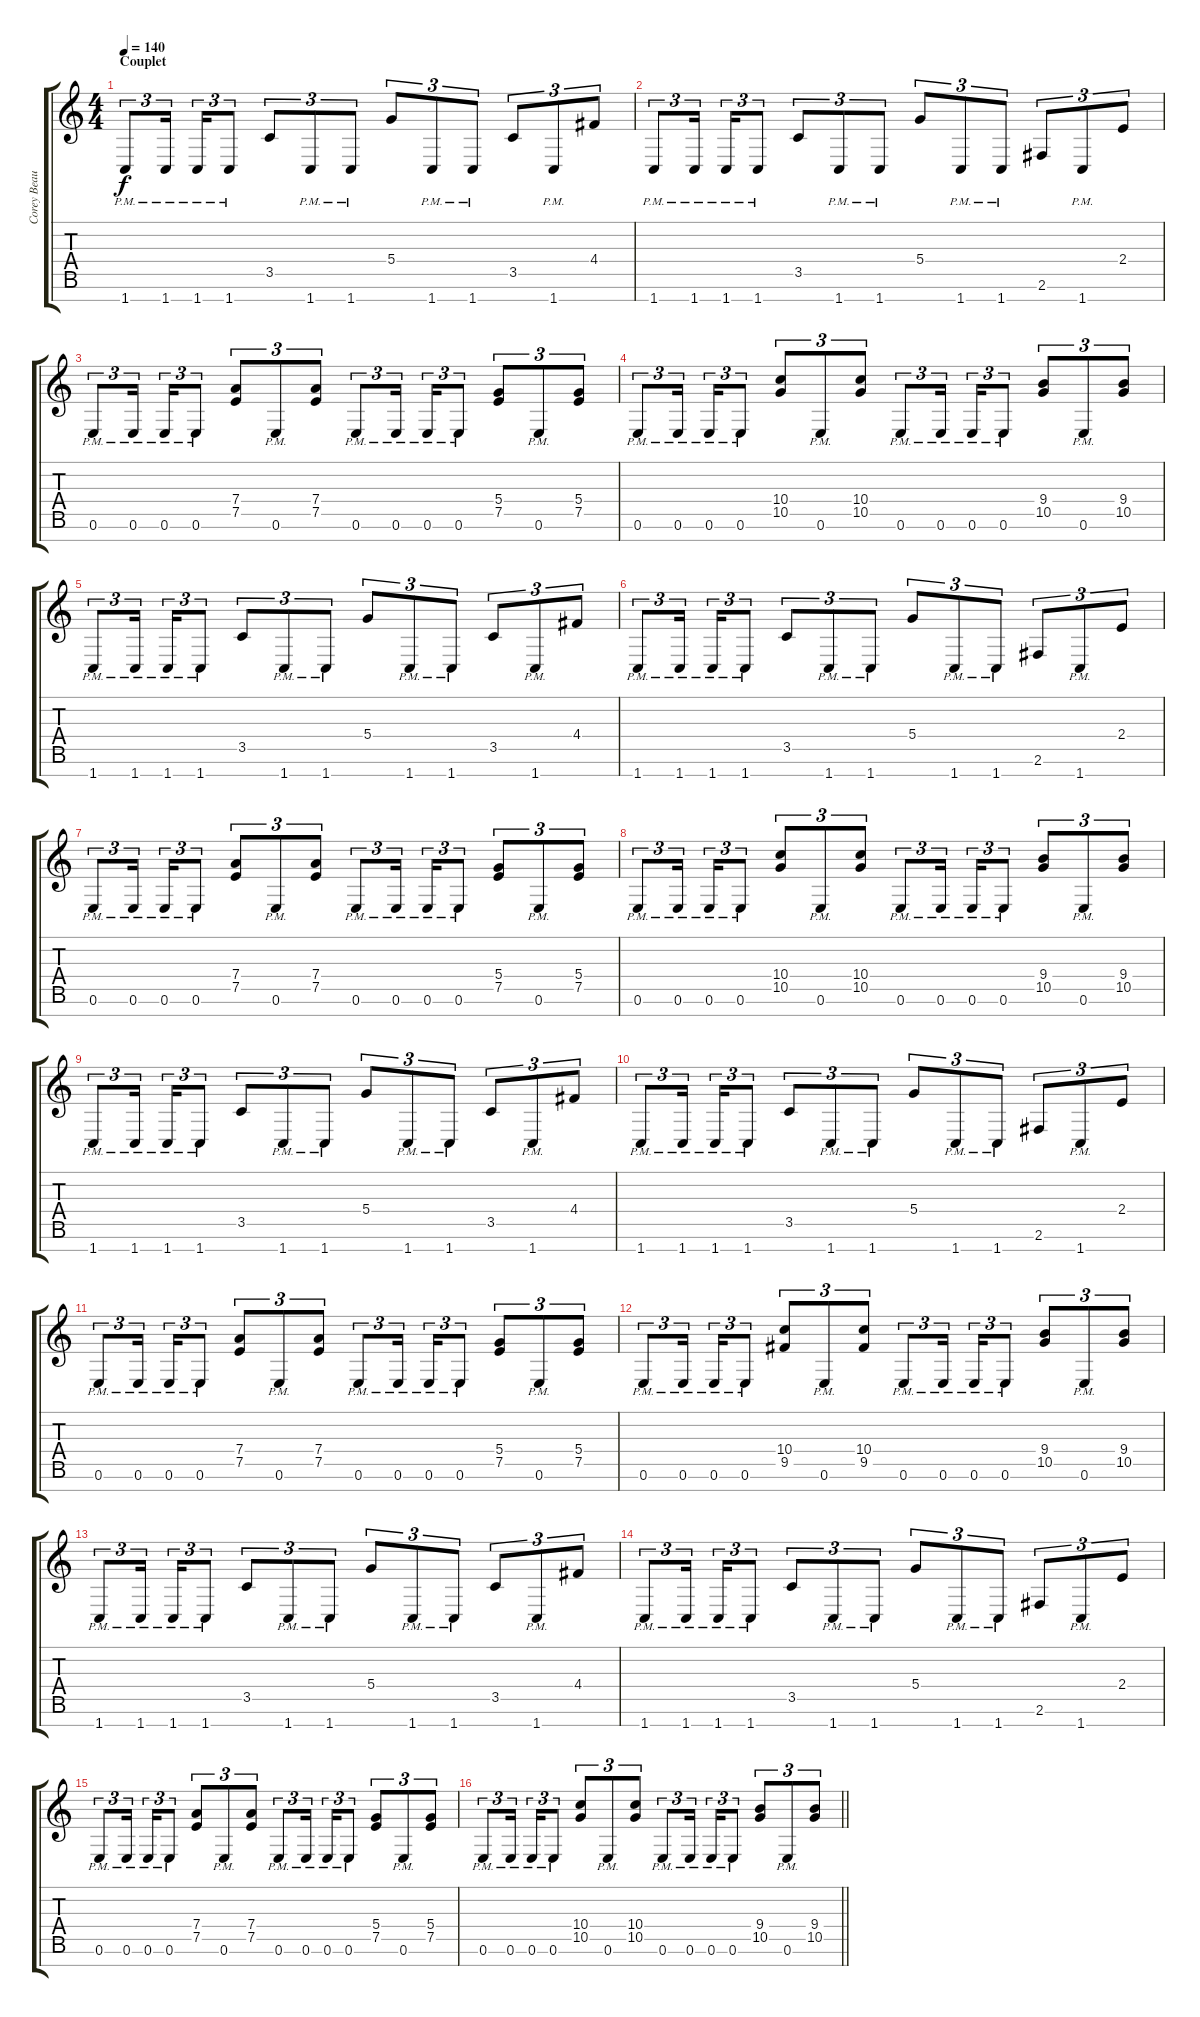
\track ("Corey Beaulieu" "Corey Beau") {instrument distortionguitar}
\staff {score tabs}
\tuning (E4 B3 G3 D3 A2 E2 B1) {hide}
\ts (4 4)
\section ("" "Couplet ")
\tempo 140
\clef g2
\ks c
1.7{pm}.8{tu (3 2) dy f} 1.7{pm}.16{tu (3 2) beam splitsecondary} 1.7{pm}.16{tu (3 2)} 1.7{pm}.8{tu (3 2)} 3.5.8{tu (3 2)} 1.7{pm}.8{tu (3 2)} 1.7{pm}.8{tu (3 2)} 5.4.8{tu (3 2)} 1.7{pm}.8{tu (3 2)} 1.7{pm}.8{tu (3 2)} 3.5.8{tu (3 2)} 1.7{pm}.8{tu (3 2)} 4.4.8{tu (3 2)} |
1.7{pm}.8{tu (3 2)} 1.7{pm}.16{tu (3 2) beam splitsecondary} 1.7{pm}.16{tu (3 2)} 1.7{pm}.8{tu (3 2)} 3.5.8{tu (3 2)} 1.7{pm}.8{tu (3 2)} 1.7{pm}.8{tu (3 2)} 5.4.8{tu (3 2)} 1.7{pm}.8{tu (3 2)} 1.7{pm}.8{tu (3 2)} 2.6.8{tu (3 2)} 1.7{pm}.8{tu (3 2)} 2.4.8{tu (3 2)} |
0.6{pm}.8{tu (3 2)} 0.6{pm}.16{tu (3 2) beam splitsecondary} 0.6{pm}.16{tu (3 2)} 0.6{pm}.8{tu (3 2)} (7.4 7.5).8{tu (3 2)} 0.6{pm}.8{tu (3 2)} (7.4 7.5).8{tu (3 2)} 0.6{pm}.8{tu (3 2)} 0.6{pm}.16{tu (3 2) beam splitsecondary} 0.6{pm}.16{tu (3 2)} 0.6{pm}.8{tu (3 2)} (5.4 7.5).8{tu (3 2)} 0.6{pm}.8{tu (3 2)} (5.4 7.5).8{tu (3 2)} |
0.6{pm}.8{tu (3 2)} 0.6{pm}.16{tu (3 2) beam splitsecondary} 0.6{pm}.16{tu (3 2)} 0.6{pm}.8{tu (3 2)} (10.4 10.5).8{tu (3 2)} 0.6{pm}.8{tu (3 2)} (10.4 10.5).8{tu (3 2)} 0.6{pm}.8{tu (3 2)} 0.6{pm}.16{tu (3 2) beam splitsecondary} 0.6{pm}.16{tu (3 2)} 0.6{pm}.8{tu (3 2)} (9.4 10.5).8{tu (3 2)} 0.6{pm}.8{tu (3 2)} (9.4 10.5).8{tu (3 2)} |
1.7{pm}.8{tu (3 2)} 1.7{pm}.16{tu (3 2) beam splitsecondary} 1.7{pm}.16{tu (3 2)} 1.7{pm}.8{tu (3 2)} 3.5.8{tu (3 2)} 1.7{pm}.8{tu (3 2)} 1.7{pm}.8{tu (3 2)} 5.4.8{tu (3 2)} 1.7{pm}.8{tu (3 2)} 1.7{pm}.8{tu (3 2)} 3.5.8{tu (3 2)} 1.7{pm}.8{tu (3 2)} 4.4.8{tu (3 2)} |
1.7{pm}.8{tu (3 2)} 1.7{pm}.16{tu (3 2) beam splitsecondary} 1.7{pm}.16{tu (3 2)} 1.7{pm}.8{tu (3 2)} 3.5.8{tu (3 2)} 1.7{pm}.8{tu (3 2)} 1.7{pm}.8{tu (3 2)} 5.4.8{tu (3 2)} 1.7{pm}.8{tu (3 2)} 1.7{pm}.8{tu (3 2)} 2.6.8{tu (3 2)} 1.7{pm}.8{tu (3 2)} 2.4.8{tu (3 2)} |
0.6{pm}.8{tu (3 2)} 0.6{pm}.16{tu (3 2) beam splitsecondary} 0.6{pm}.16{tu (3 2)} 0.6{pm}.8{tu (3 2)} (7.4 7.5).8{tu (3 2)} 0.6{pm}.8{tu (3 2)} (7.4 7.5).8{tu (3 2)} 0.6{pm}.8{tu (3 2)} 0.6{pm}.16{tu (3 2) beam splitsecondary} 0.6{pm}.16{tu (3 2)} 0.6{pm}.8{tu (3 2)} (5.4 7.5).8{tu (3 2)} 0.6{pm}.8{tu (3 2)} (5.4 7.5).8{tu (3 2)} |
0.6{pm}.8{tu (3 2)} 0.6{pm}.16{tu (3 2) beam splitsecondary} 0.6{pm}.16{tu (3 2)} 0.6{pm}.8{tu (3 2)} (10.4 10.5).8{tu (3 2)} 0.6{pm}.8{tu (3 2)} (10.4 10.5).8{tu (3 2)} 0.6{pm}.8{tu (3 2)} 0.6{pm}.16{tu (3 2) beam splitsecondary} 0.6{pm}.16{tu (3 2)} 0.6{pm}.8{tu (3 2)} (9.4 10.5).8{tu (3 2)} 0.6{pm}.8{tu (3 2)} (9.4 10.5).8{tu (3 2)} |
1.7{pm}.8{tu (3 2)} 1.7{pm}.16{tu (3 2) beam splitsecondary} 1.7{pm}.16{tu (3 2)} 1.7{pm}.8{tu (3 2)} 3.5.8{tu (3 2)} 1.7{pm}.8{tu (3 2)} 1.7{pm}.8{tu (3 2)} 5.4.8{tu (3 2)} 1.7{pm}.8{tu (3 2)} 1.7{pm}.8{tu (3 2)} 3.5.8{tu (3 2)} 1.7{pm}.8{tu (3 2)} 4.4.8{tu (3 2)} |
1.7{pm}.8{tu (3 2)} 1.7{pm}.16{tu (3 2) beam splitsecondary} 1.7{pm}.16{tu (3 2)} 1.7{pm}.8{tu (3 2)} 3.5.8{tu (3 2)} 1.7{pm}.8{tu (3 2)} 1.7{pm}.8{tu (3 2)} 5.4.8{tu (3 2)} 1.7{pm}.8{tu (3 2)} 1.7{pm}.8{tu (3 2)} 2.6.8{tu (3 2)} 1.7{pm}.8{tu (3 2)} 2.4.8{tu (3 2)} |
0.6{pm}.8{tu (3 2)} 0.6{pm}.16{tu (3 2) beam splitsecondary} 0.6{pm}.16{tu (3 2)} 0.6{pm}.8{tu (3 2)} (7.4 7.5).8{tu (3 2)} 0.6{pm}.8{tu (3 2)} (7.4 7.5).8{tu (3 2)} 0.6{pm}.8{tu (3 2)} 0.6{pm}.16{tu (3 2) beam splitsecondary} 0.6{pm}.16{tu (3 2)} 0.6{pm}.8{tu (3 2)} (5.4 7.5).8{tu (3 2)} 0.6{pm}.8{tu (3 2)} (5.4 7.5).8{tu (3 2)} |
0.6{pm}.8{tu (3 2)} 0.6{pm}.16{tu (3 2) beam splitsecondary} 0.6{pm}.16{tu (3 2)} 0.6{pm}.8{tu (3 2)} (10.4 9.5).8{tu (3 2)} 0.6{pm}.8{tu (3 2)} (10.4 9.5).8{tu (3 2)} 0.6{pm}.8{tu (3 2)} 0.6{pm}.16{tu (3 2) beam splitsecondary} 0.6{pm}.16{tu (3 2)} 0.6{pm}.8{tu (3 2)} (9.4 10.5).8{tu (3 2)} 0.6{pm}.8{tu (3 2)} (9.4 10.5).8{tu (3 2)} |
1.7{pm}.8{tu (3 2)} 1.7{pm}.16{tu (3 2) beam splitsecondary} 1.7{pm}.16{tu (3 2)} 1.7{pm}.8{tu (3 2)} 3.5.8{tu (3 2)} 1.7{pm}.8{tu (3 2)} 1.7{pm}.8{tu (3 2)} 5.4.8{tu (3 2)} 1.7{pm}.8{tu (3 2)} 1.7{pm}.8{tu (3 2)} 3.5.8{tu (3 2)} 1.7{pm}.8{tu (3 2)} 4.4.8{tu (3 2)} |
1.7{pm}.8{tu (3 2)} 1.7{pm}.16{tu (3 2) beam splitsecondary} 1.7{pm}.16{tu (3 2)} 1.7{pm}.8{tu (3 2)} 3.5.8{tu (3 2)} 1.7{pm}.8{tu (3 2)} 1.7{pm}.8{tu (3 2)} 5.4.8{tu (3 2)} 1.7{pm}.8{tu (3 2)} 1.7{pm}.8{tu (3 2)} 2.6.8{tu (3 2)} 1.7{pm}.8{tu (3 2)} 2.4.8{tu (3 2)} |
0.6{pm}.8{tu (3 2)} 0.6{pm}.16{tu (3 2) beam splitsecondary} 0.6{pm}.16{tu (3 2)} 0.6{pm}.8{tu (3 2)} (7.4 7.5).8{tu (3 2)} 0.6{pm}.8{tu (3 2)} (7.4 7.5).8{tu (3 2)} 0.6{pm}.8{tu (3 2)} 0.6{pm}.16{tu (3 2) beam splitsecondary} 0.6{pm}.16{tu (3 2)} 0.6{pm}.8{tu (3 2)} (5.4 7.5).8{tu (3 2)} 0.6{pm}.8{tu (3 2)} (5.4 7.5).8{tu (3 2)} |
\barLineRight lightlight
0.6{pm}.8{tu (3 2)} 0.6{pm}.16{tu (3 2) beam splitsecondary} 0.6{pm}.16{tu (3 2)} 0.6{pm}.8{tu (3 2)} (10.4 10.5).8{tu (3 2)} 0.6{pm}.8{tu (3 2)} (10.4 10.5).8{tu (3 2)} 0.6{pm}.8{tu (3 2)} 0.6{pm}.16{tu (3 2) beam splitsecondary} 0.6{pm}.16{tu (3 2)} 0.6{pm}.8{tu (3 2)} (9.4 10.5).8{tu (3 2)} 0.6{pm}.8{tu (3 2)} (9.4 10.5).8{tu (3 2)}
